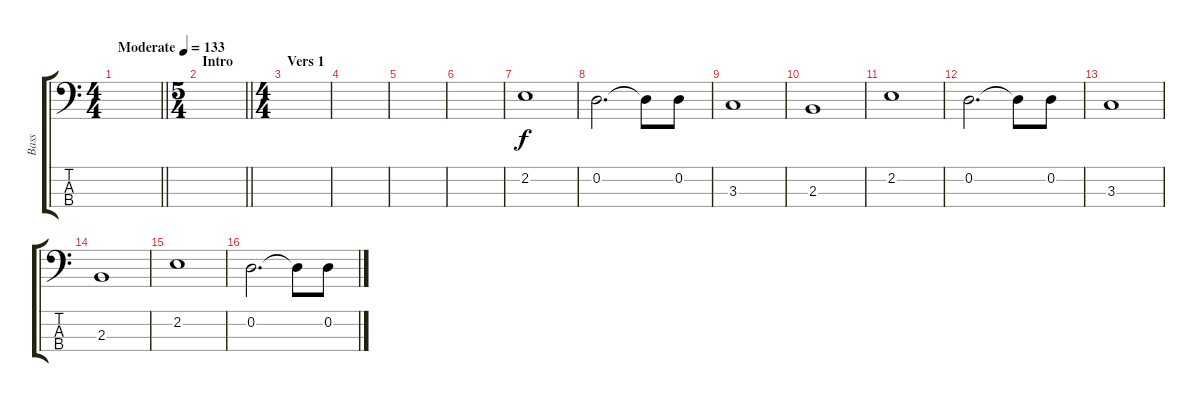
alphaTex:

\track ("Bass" "Bass") {instrument electricbasspick}
\staff {score tabs}
\tuning (G2 D2 A1 E1) {hide}
\ts (4 4)
\tempo (133 "Moderate")
\clef f4
\barLineRight lightlight
\ks c
|
\ts (5 4)
\section ("" "Intro")
\barLineRight lightlight
|
\ts (4 4)
\section ("" "Vers 1")
|
|
|
|
2.2.1 |
0.2.2{d} 0.2{t}.8 0.2.8 |
3.3.1 |
2.3.1 |
2.2.1 |
0.2.2{d} 0.2{t}.8 0.2.8 |
3.3.1 |
2.3.1 |
2.2.1 |
0.2.2{d} 0.2{t}.8 0.2.8
